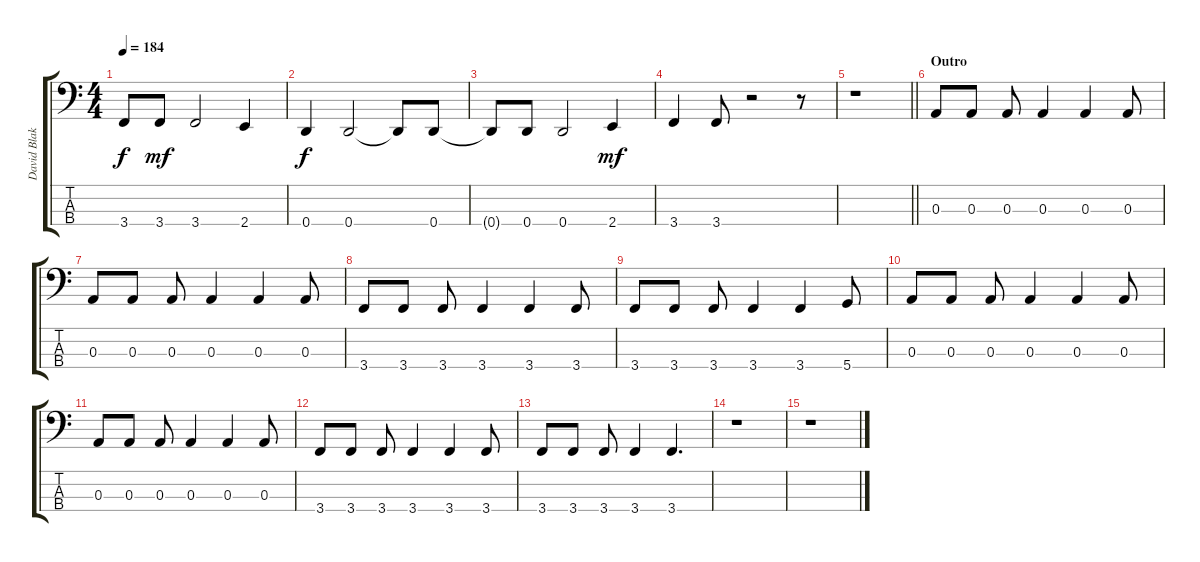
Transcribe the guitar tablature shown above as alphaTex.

\track ("David Blake-Dickson (Bass)" "David Blak") {instrument electricbasspick}
\staff {score tabs}
\tuning (G2 D2 A1 D1) {hide}
\ts (4 4)
\tempo 184
\clef f4
\ks c
3.4{t}.8{dy f} 3.4.8{dy mf} 3.4.2 2.4.4 |
0.4.4{dy f} 0.4.2 0.4{t}.8 0.4.8 |
0.4{t}.8 0.4.8 0.4.2 2.4.4{dy mf} |
3.4.4 3.4.8 r.2 r.8 |
\barLineRight lightlight
r.1 |
\section ("" "Outro")
0.3.8 0.3.8 0.3.8 0.3.4 0.3.4 0.3.8 |
0.3.8 0.3.8 0.3.8 0.3.4 0.3.4 0.3.8 |
3.4.8 3.4.8 3.4.8 3.4.4 3.4.4 3.4.8 |
3.4.8 3.4.8 3.4.8 3.4.4 3.4.4 5.4.8 |
0.3.8 0.3.8 0.3.8 0.3.4 0.3.4 0.3.8 |
0.3.8 0.3.8 0.3.8 0.3.4 0.3.4 0.3.8 |
3.4.8 3.4.8 3.4.8 3.4.4 3.4.4 3.4.8 |
3.4.8 3.4.8 3.4.8 3.4.4 3.4.4{d} |
r.1 |
r.1
